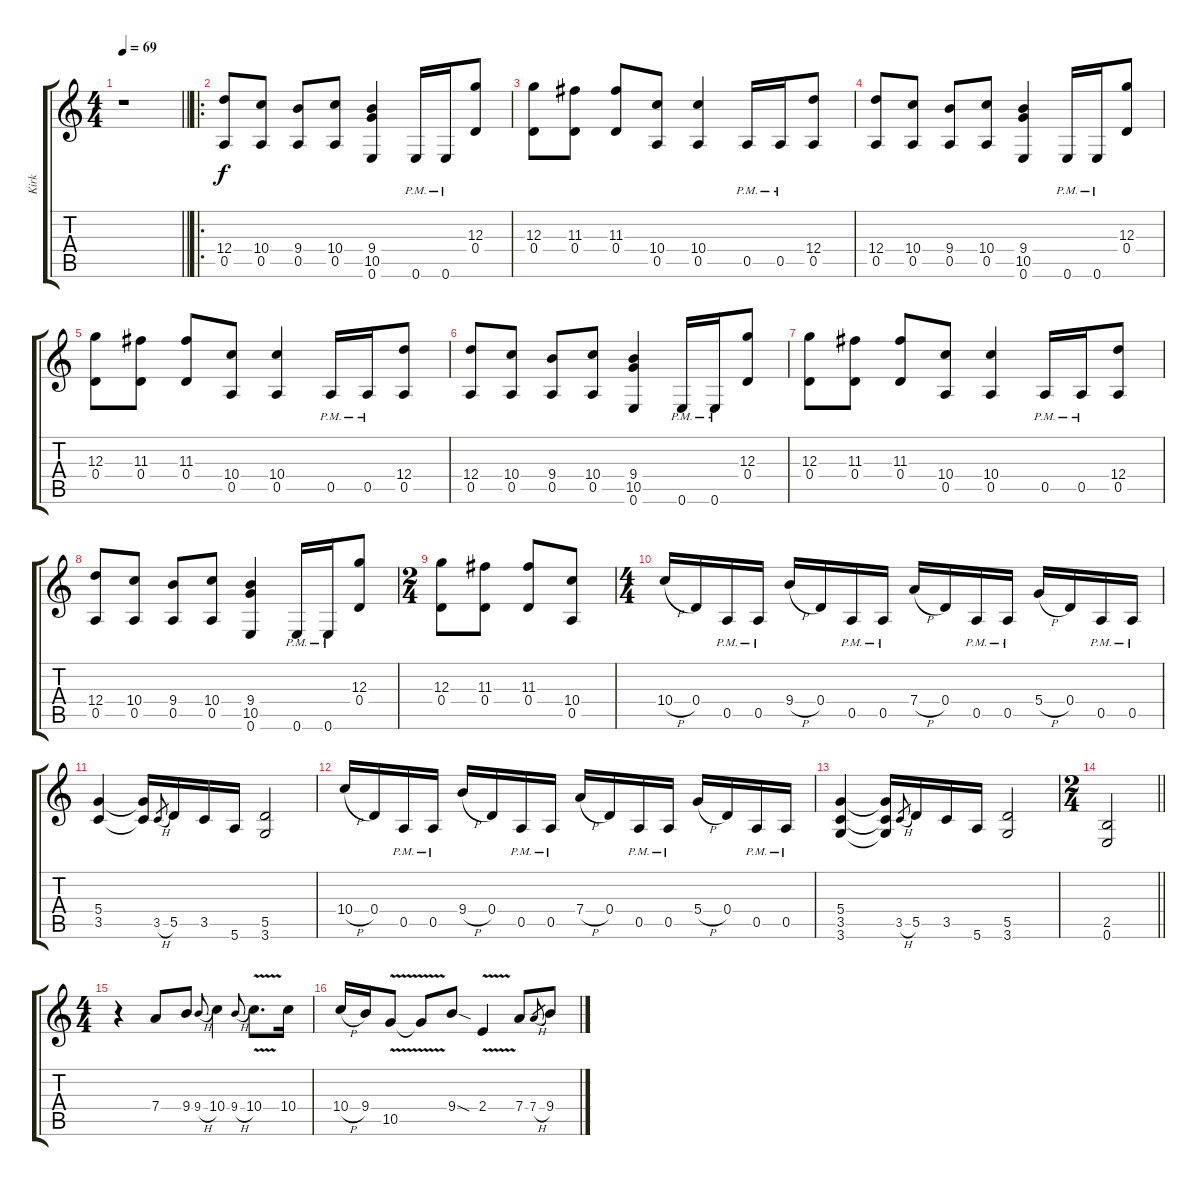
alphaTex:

\track ("Kirk" "Kirk") {mute instrument distortionguitar}
\staff {score tabs}
\tuning (E4 B3 G3 D3 A2 E2) {hide}
\ts (4 4)
\tempo 69
\clef g2
\barLineRight lightlight
\ks c
r.1{dy f} |
\ro
(12.4 0.5).8{instrument distortionguitar} (10.4 0.5).8 (9.4 0.5).8 (10.4 0.5).8 (9.4 10.5 0.6).4 0.6{pm}.16 0.6{pm}.16 (12.3 0.4).8 |
(12.3 0.4).8 (11.3 0.4).8 (11.3 0.4).8 (10.4 0.5).8 (10.4 0.5).4 0.5{pm}.16 0.5{pm}.16 (12.4 0.5).8 |
(12.4 0.5).8 (10.4 0.5).8 (9.4 0.5).8 (10.4 0.5).8 (9.4 10.5 0.6).4 0.6{pm}.16 0.6{pm}.16 (12.3 0.4).8 |
(12.3 0.4).8 (11.3 0.4).8 (11.3 0.4).8 (10.4 0.5).8 (10.4 0.5).4 0.5{pm}.16 0.5{pm}.16 (12.4 0.5).8 |
(12.4 0.5).8 (10.4 0.5).8 (9.4 0.5).8 (10.4 0.5).8 (9.4 10.5 0.6).4 0.6{pm}.16 0.6{pm}.16 (12.3 0.4).8 |
(12.3 0.4).8 (11.3 0.4).8 (11.3 0.4).8 (10.4 0.5).8 (10.4 0.5).4 0.5{pm}.16 0.5{pm}.16 (12.4 0.5).8 |
(12.4 0.5).8 (10.4 0.5).8 (9.4 0.5).8 (10.4 0.5).8 (9.4 10.5 0.6).4 0.6{pm}.16 0.6{pm}.16 (12.3 0.4).8 |
\ts (2 4)
(12.3 0.4).8 (11.3 0.4).8 (11.3 0.4).8 (10.4 0.5).8 |
\ts (4 4)
10.4{h}.16 0.4.16 0.5{pm}.16 0.5{pm}.16 9.4{h}.16 0.4.16 0.5{pm}.16 0.5{pm}.16 7.4{h}.16 0.4.16 0.5{pm}.16 0.5{pm}.16 5.4{h}.16 0.4.16 0.5{pm}.16 0.5{pm}.16 |
(5.4 3.5).4 (5.4{t} 3.5{t}).16 3.5{h}.8{gr} 5.5.16 3.5.16 5.6.16 (5.5 3.6).2 |
10.4{h}.16 0.4.16 0.5{pm}.16 0.5{pm}.16 9.4{h}.16 0.4.16 0.5{pm}.16 0.5{pm}.16 7.4{h}.16 0.4.16 0.5{pm}.16 0.5{pm}.16 5.4{h}.16 0.4.16 0.5{pm}.16 0.5{pm}.16 |
(5.4 3.5 3.6).4 (5.4{t} 3.5{t} 3.6{t}).16 3.5{h}.8{gr} 5.5.16 3.5.16 5.6.16 (5.5 3.6).2 |
\ts (2 4)
\barLineRight lightlight
(2.5 0.6).2 |
\ts (4 4)
r.4{instrument electricguitarjazz} 7.4.8 9.4.8 9.4{h}.8{gr onbeat} 10.4.4 9.4{h}.8{gr onbeat} 10.4{v}.8{d} 10.4.16 |
10.4{h}.16 9.4.16 10.5{v}.8 10.5{t}.8 9.4{sod}.8 2.4{v}.4 7.4.8 7.4{h}.8{gr} 9.4.8
